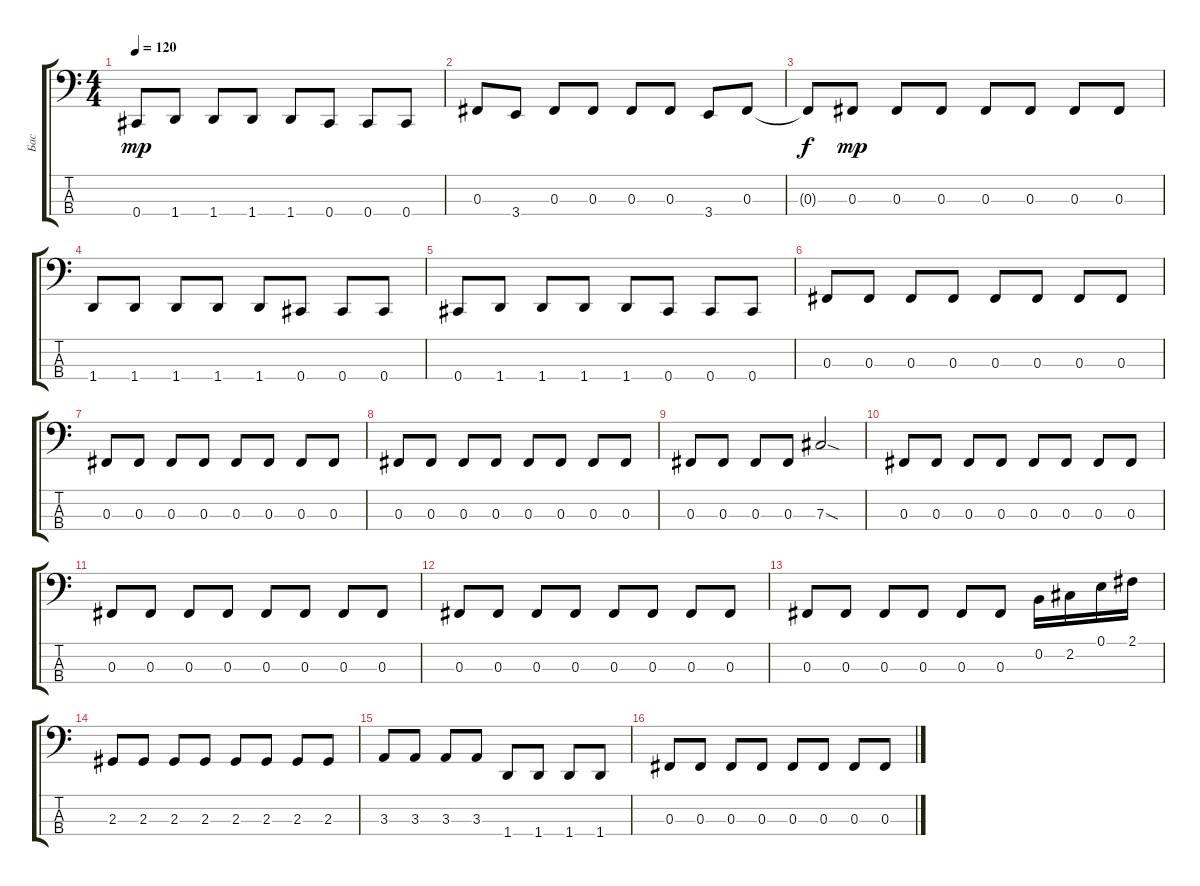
\track ("Бас" "Бас") {instrument electricbasspick}
\staff {score tabs}
\tuning (E2 B1 Gb1 Db1) {hide}
\ts (4 4)
\tempo 120
\clef f4
\ks c
0.4.8{dy mp} 1.4.8 1.4.8 1.4.8 1.4.8 0.4.8 0.4.8 0.4.8 |
0.3.8 3.4.8 0.3.8 0.3.8 0.3.8 0.3.8 3.4.8 0.3.8 |
0.3{t}.8{dy f} 0.3.8{dy mp} 0.3.8 0.3.8 0.3.8 0.3.8 0.3.8 0.3.8 |
1.4.8 1.4.8 1.4.8 1.4.8 1.4.8 0.4.8 0.4.8 0.4.8 |
0.4.8 1.4.8 1.4.8 1.4.8 1.4.8 0.4.8 0.4.8 0.4.8 |
0.3.8 0.3.8 0.3.8 0.3.8 0.3.8 0.3.8 0.3.8 0.3.8 |
0.3.8 0.3.8 0.3.8 0.3.8 0.3.8 0.3.8 0.3.8 0.3.8 |
0.3.8 0.3.8 0.3.8 0.3.8 0.3.8 0.3.8 0.3.8 0.3.8 |
0.3.8 0.3.8 0.3.8 0.3.8 7.3{sod}.2 |
0.3.8 0.3.8 0.3.8 0.3.8 0.3.8 0.3.8 0.3.8 0.3.8 |
0.3.8 0.3.8 0.3.8 0.3.8 0.3.8 0.3.8 0.3.8 0.3.8 |
0.3.8 0.3.8 0.3.8 0.3.8 0.3.8 0.3.8 0.3.8 0.3.8 |
0.3.8 0.3.8 0.3.8 0.3.8 0.3.8 0.3.8 0.2.16 2.2.16 0.1.16 2.1.16 |
2.3.8 2.3.8 2.3.8 2.3.8 2.3.8 2.3.8 2.3.8 2.3.8 |
3.3.8 3.3.8 3.3.8 3.3.8 1.4.8 1.4.8 1.4.8 1.4.8 |
0.3.8 0.3.8 0.3.8 0.3.8 0.3.8 0.3.8 0.3.8 0.3.8
